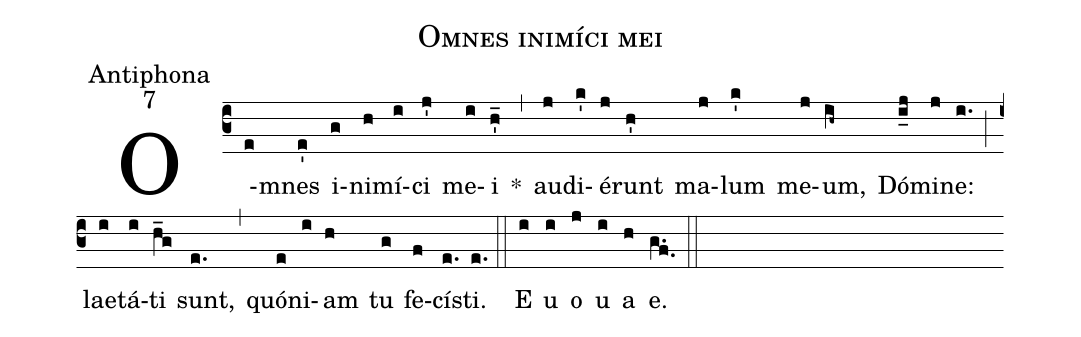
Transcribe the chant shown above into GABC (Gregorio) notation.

name:Omnes inimíci mei;
office-part:Antiphona;
mode:7;
%%
(c3) O(e)mnes(e') i(g)ni(h)mí(i)ci(j') me(i)i(h'_) *(,) au(j)di(k')é(j)runt(h') ma(j)lum(k') me(j)um,(ih~) Dó(i_j)mi(j)ne:(i.) (;) lae(i)tá(i)ti(h_g) sunt,(e.) (,) quó(e)ni(i)am(h) tu(g) fe(f)cí(e.)sti.(e.) (::) E(i) u(i) o(j) u(i) a(h) e.(g.f.) (::)
